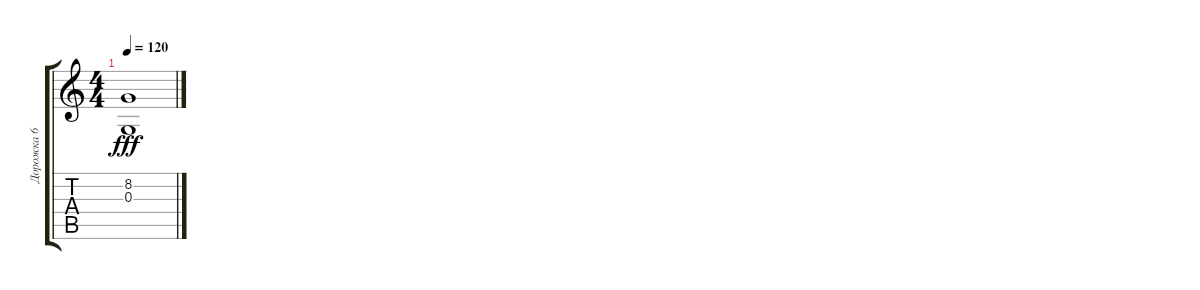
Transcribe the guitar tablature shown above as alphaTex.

\track ("Дорожка 6" "Дорожка 6") {instrument acousticgrandpiano}
\staff {score tabs}
\tuning (E4 B3 G3 D3 A2 E2) {hide}
\ts (4 4)
\tempo 120
\clef g2
\ks c
(8.2{t} 0.3{t}).1{dy fff}
